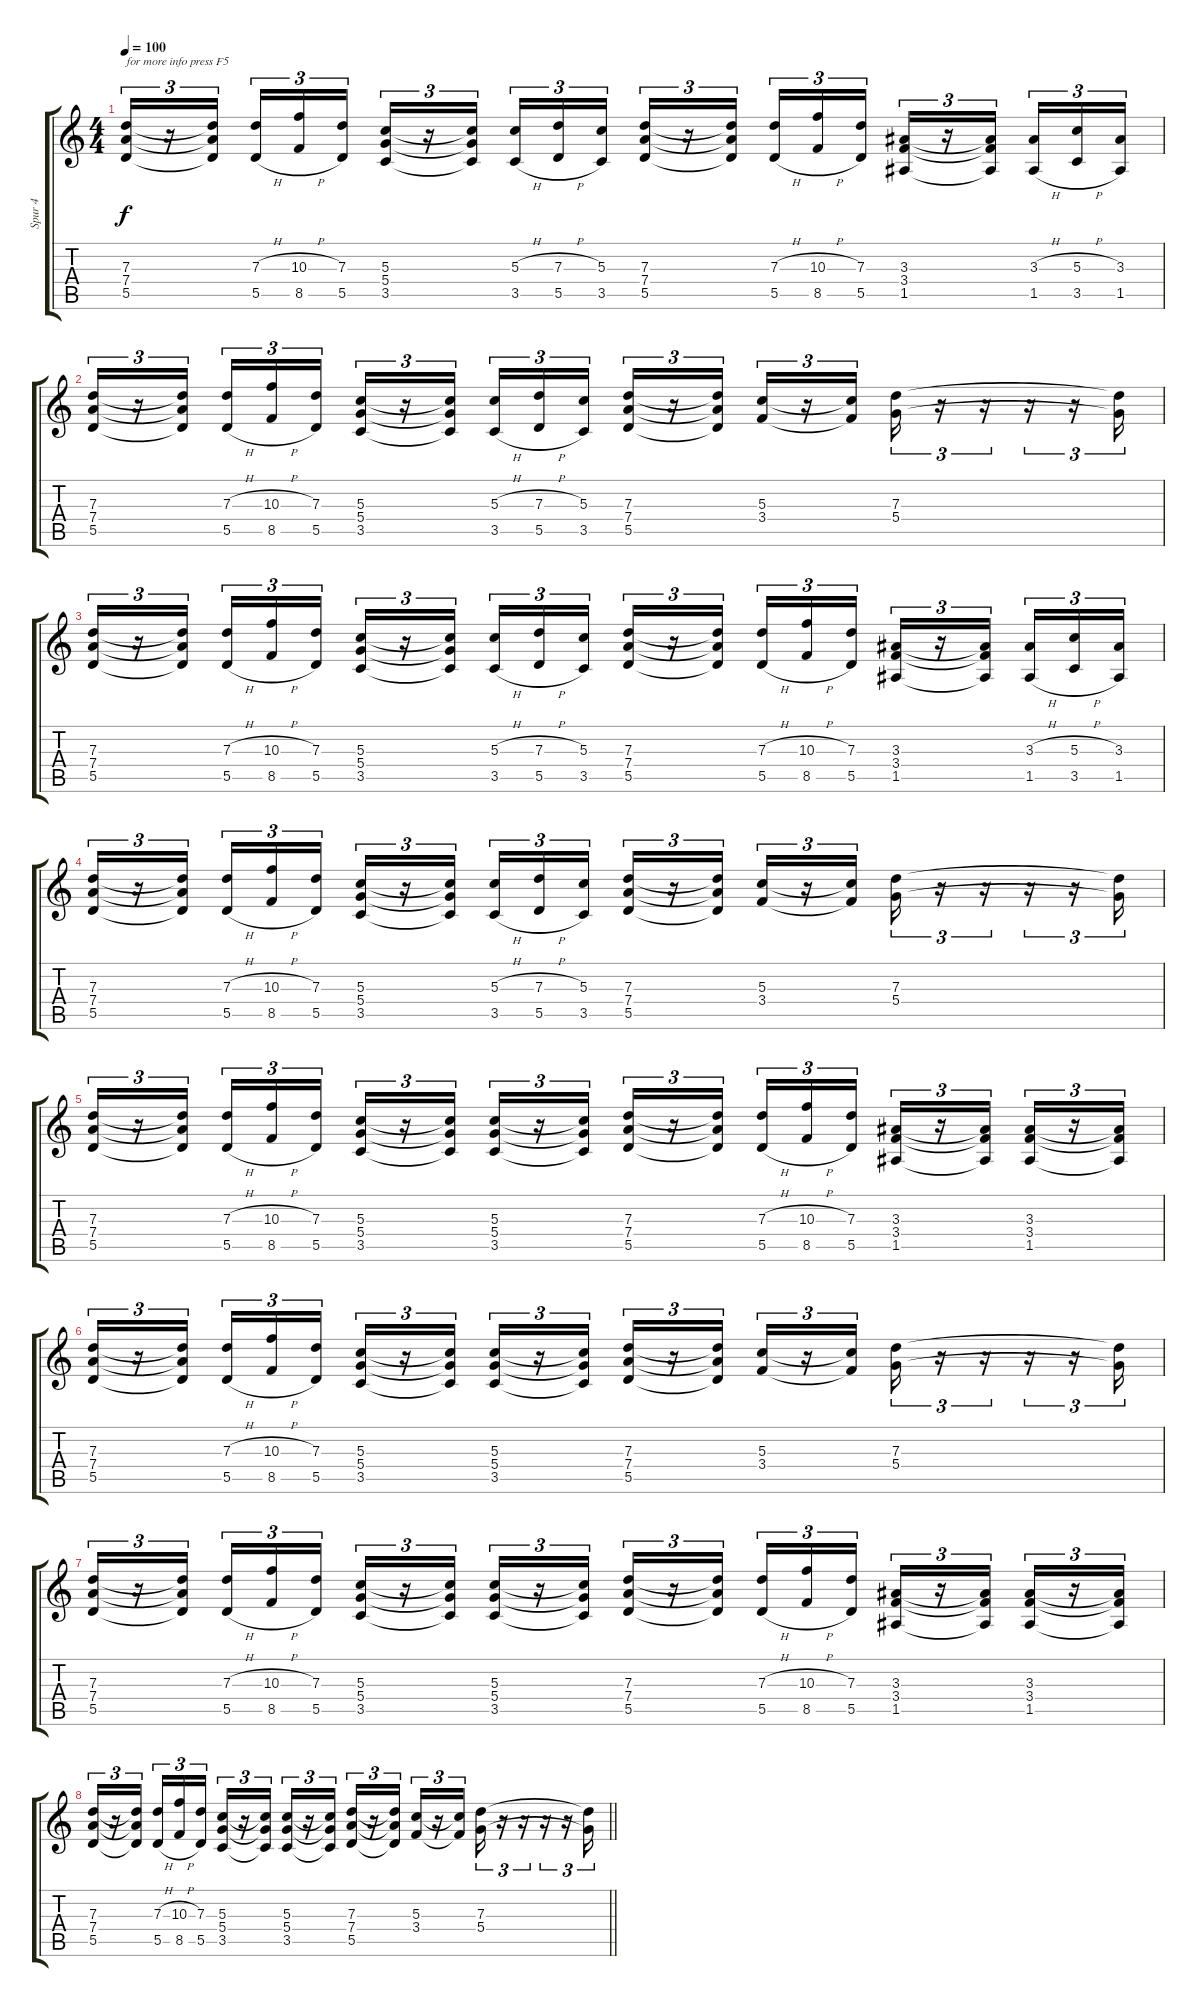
\track ("Spur 4" "Spur 4") {instrument distortionguitar}
\staff {score tabs}
\tuning (E4 B3 G3 D3 A2 E2) {hide}
\ts (4 4)
\tempo 100
\clef g2
\ks c
(7.3 7.4 5.5).16{tu (3 2) txt "for more info press F5" dy f instrument distortionguitar} r.16{tu (3 2)} (7.3{t} 7.4{t} 5.5{t}).16{tu (3 2) beam splitsecondary} (7.3{h} 5.5{h}).16{tu (3 2)} (10.3{h} 8.5{h}).16{tu (3 2)} (7.3 5.5).16{tu (3 2)} (5.3 5.4 3.5).16{tu (3 2)} r.16{tu (3 2)} (5.3{t} 5.4{t} 3.5{t}).16{tu (3 2) beam splitsecondary} (5.3{h} 3.5{h}).16{tu (3 2)} (7.3{h} 5.5{h}).16{tu (3 2)} (5.3 3.5).16{tu (3 2)} (7.3 7.4 5.5).16{tu (3 2)} r.16{tu (3 2)} (7.3{t} 7.4{t} 5.5{t}).16{tu (3 2) beam splitsecondary} (7.3{h} 5.5{h}).16{tu (3 2)} (10.3{h} 8.5{h}).16{tu (3 2)} (7.3 5.5).16{tu (3 2)} (3.3 3.4 1.5).16{tu (3 2)} r.16{tu (3 2)} (3.3{t} 3.4{t} 1.5{t}).16{tu (3 2) beam splitsecondary} (3.3{h} 1.5{h}).16{tu (3 2)} (5.3{h} 3.5{h}).16{tu (3 2)} (3.3 1.5).16{tu (3 2)} |
(7.3 7.4 5.5).16{tu (3 2)} r.16{tu (3 2)} (7.3{t} 7.4{t} 5.5{t}).16{tu (3 2) beam splitsecondary} (7.3{h} 5.5{h}).16{tu (3 2)} (10.3{h} 8.5{h}).16{tu (3 2)} (7.3 5.5).16{tu (3 2)} (5.3 5.4 3.5).16{tu (3 2)} r.16{tu (3 2)} (5.3{t} 5.4{t} 3.5{t}).16{tu (3 2) beam splitsecondary} (5.3{h} 3.5{h}).16{tu (3 2)} (7.3{h} 5.5{h}).16{tu (3 2)} (5.3 3.5).16{tu (3 2)} (7.3 7.4 5.5).16{tu (3 2)} r.16{tu (3 2)} (7.3{t} 7.4{t} 5.5{t}).16{tu (3 2)} (5.3 3.4).16{tu (3 2)} r.16{tu (3 2)} (5.3{t} 3.4{t}).16{tu (3 2)} (7.3 5.4).16{tu (3 2)} r.16{tu (3 2)} r.16{tu (3 2)} r.16{tu (3 2)} r.16{tu (3 2)} (7.3{t} 5.4{t}).16{tu (3 2)} |
(7.3 7.4 5.5).16{tu (3 2)} r.16{tu (3 2)} (7.3{t} 7.4{t} 5.5{t}).16{tu (3 2) beam splitsecondary} (7.3{h} 5.5{h}).16{tu (3 2)} (10.3{h} 8.5{h}).16{tu (3 2)} (7.3 5.5).16{tu (3 2)} (5.3 5.4 3.5).16{tu (3 2)} r.16{tu (3 2)} (5.3{t} 5.4{t} 3.5{t}).16{tu (3 2) beam splitsecondary} (5.3{h} 3.5{h}).16{tu (3 2)} (7.3{h} 5.5{h}).16{tu (3 2)} (5.3 3.5).16{tu (3 2)} (7.3 7.4 5.5).16{tu (3 2)} r.16{tu (3 2)} (7.3{t} 7.4{t} 5.5{t}).16{tu (3 2) beam splitsecondary} (7.3{h} 5.5{h}).16{tu (3 2)} (10.3{h} 8.5{h}).16{tu (3 2)} (7.3 5.5).16{tu (3 2)} (3.3 3.4 1.5).16{tu (3 2)} r.16{tu (3 2)} (3.3{t} 3.4{t} 1.5{t}).16{tu (3 2) beam splitsecondary} (3.3{h} 1.5{h}).16{tu (3 2)} (5.3{h} 3.5{h}).16{tu (3 2)} (3.3 1.5).16{tu (3 2)} |
(7.3 7.4 5.5).16{tu (3 2)} r.16{tu (3 2)} (7.3{t} 7.4{t} 5.5{t}).16{tu (3 2) beam splitsecondary} (7.3{h} 5.5{h}).16{tu (3 2)} (10.3{h} 8.5{h}).16{tu (3 2)} (7.3 5.5).16{tu (3 2)} (5.3 5.4 3.5).16{tu (3 2)} r.16{tu (3 2)} (5.3{t} 5.4{t} 3.5{t}).16{tu (3 2) beam splitsecondary} (5.3{h} 3.5{h}).16{tu (3 2)} (7.3{h} 5.5{h}).16{tu (3 2)} (5.3 3.5).16{tu (3 2)} (7.3 7.4 5.5).16{tu (3 2)} r.16{tu (3 2)} (7.3{t} 7.4{t} 5.5{t}).16{tu (3 2)} (5.3 3.4).16{tu (3 2)} r.16{tu (3 2)} (5.3{t} 3.4{t}).16{tu (3 2)} (7.3 5.4).16{tu (3 2)} r.16{tu (3 2)} r.16{tu (3 2)} r.16{tu (3 2)} r.16{tu (3 2)} (7.3{t} 5.4{t}).16{tu (3 2)} |
(7.3 7.4 5.5).16{tu (3 2)} r.16{tu (3 2)} (7.3{t} 7.4{t} 5.5{t}).16{tu (3 2) beam splitsecondary} (7.3{h} 5.5{h}).16{tu (3 2)} (10.3{h} 8.5{h}).16{tu (3 2)} (7.3 5.5).16{tu (3 2)} (5.3 5.4 3.5).16{tu (3 2)} r.16{tu (3 2)} (5.3{t} 5.4{t} 3.5{t}).16{tu (3 2)} (5.3 5.4 3.5).16{tu (3 2)} r.16{tu (3 2)} (5.3{t} 5.4{t} 3.5{t}).16{tu (3 2)} (7.3 7.4 5.5).16{tu (3 2)} r.16{tu (3 2)} (7.3{t} 7.4{t} 5.5{t}).16{tu (3 2) beam splitsecondary} (7.3{h} 5.5{h}).16{tu (3 2)} (10.3{h} 8.5{h}).16{tu (3 2)} (7.3 5.5).16{tu (3 2)} (3.3 3.4 1.5).16{tu (3 2)} r.16{tu (3 2)} (3.3{t} 3.4{t} 1.5{t}).16{tu (3 2)} (3.3 3.4 1.5).16{tu (3 2)} r.16{tu (3 2)} (3.3{t} 3.4{t} 1.5{t}).16{tu (3 2)} |
(7.3 7.4 5.5).16{tu (3 2)} r.16{tu (3 2)} (7.3{t} 7.4{t} 5.5{t}).16{tu (3 2) beam splitsecondary} (7.3{h} 5.5{h}).16{tu (3 2)} (10.3{h} 8.5{h}).16{tu (3 2)} (7.3 5.5).16{tu (3 2)} (5.3 5.4 3.5).16{tu (3 2)} r.16{tu (3 2)} (5.3{t} 5.4{t} 3.5{t}).16{tu (3 2)} (5.3 5.4 3.5).16{tu (3 2)} r.16{tu (3 2)} (5.3{t} 5.4{t} 3.5{t}).16{tu (3 2)} (7.3 7.4 5.5).16{tu (3 2)} r.16{tu (3 2)} (7.3{t} 7.4{t} 5.5{t}).16{tu (3 2)} (5.3 3.4).16{tu (3 2)} r.16{tu (3 2)} (5.3{t} 3.4{t}).16{tu (3 2)} (7.3 5.4).16{tu (3 2)} r.16{tu (3 2)} r.16{tu (3 2)} r.16{tu (3 2)} r.16{tu (3 2)} (7.3{t} 5.4{t}).16{tu (3 2)} |
(7.3 7.4 5.5).16{tu (3 2)} r.16{tu (3 2)} (7.3{t} 7.4{t} 5.5{t}).16{tu (3 2) beam splitsecondary} (7.3{h} 5.5{h}).16{tu (3 2)} (10.3{h} 8.5{h}).16{tu (3 2)} (7.3 5.5).16{tu (3 2)} (5.3 5.4 3.5).16{tu (3 2)} r.16{tu (3 2)} (5.3{t} 5.4{t} 3.5{t}).16{tu (3 2)} (5.3 5.4 3.5).16{tu (3 2)} r.16{tu (3 2)} (5.3{t} 5.4{t} 3.5{t}).16{tu (3 2)} (7.3 7.4 5.5).16{tu (3 2)} r.16{tu (3 2)} (7.3{t} 7.4{t} 5.5{t}).16{tu (3 2) beam splitsecondary} (7.3{h} 5.5{h}).16{tu (3 2)} (10.3{h} 8.5{h}).16{tu (3 2)} (7.3 5.5).16{tu (3 2)} (3.3 3.4 1.5).16{tu (3 2)} r.16{tu (3 2)} (3.3{t} 3.4{t} 1.5{t}).16{tu (3 2)} (3.3 3.4 1.5).16{tu (3 2)} r.16{tu (3 2)} (3.3{t} 3.4{t} 1.5{t}).16{tu (3 2)} |
\barLineRight lightlight
(7.3 7.4 5.5).16{tu (3 2)} r.16{tu (3 2)} (7.3{t} 7.4{t} 5.5{t}).16{tu (3 2) beam splitsecondary} (7.3{h} 5.5{h}).16{tu (3 2)} (10.3{h} 8.5{h}).16{tu (3 2)} (7.3 5.5).16{tu (3 2)} (5.3 5.4 3.5).16{tu (3 2)} r.16{tu (3 2)} (5.3{t} 5.4{t} 3.5{t}).16{tu (3 2)} (5.3 5.4 3.5).16{tu (3 2)} r.16{tu (3 2)} (5.3{t} 5.4{t} 3.5{t}).16{tu (3 2)} (7.3 7.4 5.5).16{tu (3 2)} r.16{tu (3 2)} (7.3{t} 7.4{t} 5.5{t}).16{tu (3 2)} (5.3 3.4).16{tu (3 2)} r.16{tu (3 2)} (5.3{t} 3.4{t}).16{tu (3 2)} (7.3 5.4).16{tu (3 2)} r.16{tu (3 2)} r.16{tu (3 2)} r.16{tu (3 2)} r.16{tu (3 2)} (7.3{t} 5.4{t}).16{tu (3 2)}
